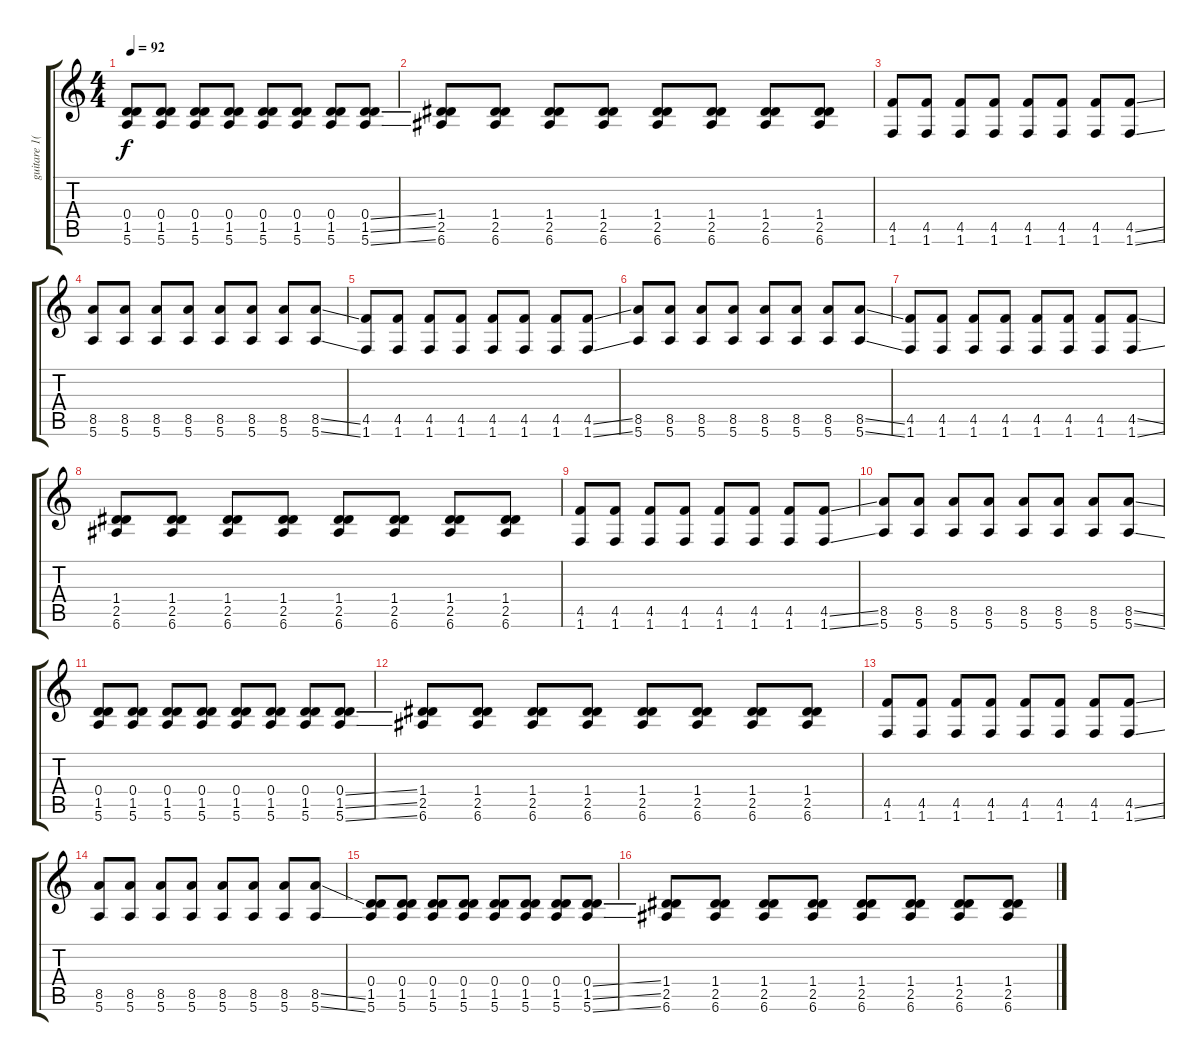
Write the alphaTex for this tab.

\track ("guitare 1(Ben)" "guitare 1(") {instrument electricguitarclean}
\staff {score tabs}
\tuning (E4 B3 A3 D3 Db3 E2) {hide}
\ts (4 4)
\tempo 92
\clef g2
\ks c
(0.4 1.5 5.6).8{dy f} (0.4 1.5 5.6).8 (0.4 1.5 5.6).8 (0.4 1.5 5.6).8 (0.4 1.5 5.6).8 (0.4 1.5 5.6).8 (0.4 1.5 5.6).8 (0.4{ss} 1.5{ss} 5.6{ss}).8 |
(1.4 2.5 6.6).8 (1.4 2.5 6.6).8 (1.4 2.5 6.6).8 (1.4 2.5 6.6).8 (1.4 2.5 6.6).8 (1.4 2.5 6.6).8 (1.4 2.5 6.6).8 (1.4 2.5 6.6).8 |
(4.5 1.6).8{instrument distortionguitar} (4.5 1.6).8 (4.5 1.6).8 (4.5 1.6).8 (4.5 1.6).8 (4.5 1.6).8 (4.5 1.6).8 (4.5{ss} 1.6{ss}).8 |
(8.5 5.6).8 (8.5 5.6).8 (8.5 5.6).8 (8.5 5.6).8 (8.5 5.6).8 (8.5 5.6).8 (8.5 5.6).8 (8.5{ss} 5.6{ss}).8 |
(4.5 1.6).8{instrument distortionguitar} (4.5 1.6).8 (4.5 1.6).8 (4.5 1.6).8 (4.5 1.6).8 (4.5 1.6).8 (4.5 1.6).8 (4.5{ss} 1.6{ss}).8 |
(8.5 5.6).8 (8.5 5.6).8 (8.5 5.6).8 (8.5 5.6).8 (8.5 5.6).8 (8.5 5.6).8 (8.5 5.6).8 (8.5{ss} 5.6{ss}).8 |
(4.5 1.6).8{instrument distortionguitar} (4.5 1.6).8 (4.5 1.6).8 (4.5 1.6).8 (4.5 1.6).8 (4.5 1.6).8 (4.5 1.6).8 (4.5{ss} 1.6{ss}).8 |
(1.4 2.5 6.6).8 (1.4 2.5 6.6).8 (1.4 2.5 6.6).8 (1.4 2.5 6.6).8 (1.4 2.5 6.6).8 (1.4 2.5 6.6).8 (1.4 2.5 6.6).8 (1.4 2.5 6.6).8 |
(4.5 1.6).8{instrument distortionguitar} (4.5 1.6).8 (4.5 1.6).8 (4.5 1.6).8 (4.5 1.6).8 (4.5 1.6).8 (4.5 1.6).8 (4.5{ss} 1.6{ss}).8 |
(8.5 5.6).8 (8.5 5.6).8 (8.5 5.6).8 (8.5 5.6).8 (8.5 5.6).8 (8.5 5.6).8 (8.5 5.6).8 (8.5{ss} 5.6{ss}).8 |
(0.4 1.5 5.6).8 (0.4 1.5 5.6).8 (0.4 1.5 5.6).8 (0.4 1.5 5.6).8 (0.4 1.5 5.6).8 (0.4 1.5 5.6).8 (0.4 1.5 5.6).8 (0.4{ss} 1.5{ss} 5.6{ss}).8 |
(1.4 2.5 6.6).8 (1.4 2.5 6.6).8 (1.4 2.5 6.6).8 (1.4 2.5 6.6).8 (1.4 2.5 6.6).8 (1.4 2.5 6.6).8 (1.4 2.5 6.6).8 (1.4 2.5 6.6).8 |
(4.5 1.6).8{instrument distortionguitar} (4.5 1.6).8 (4.5 1.6).8 (4.5 1.6).8 (4.5 1.6).8 (4.5 1.6).8 (4.5 1.6).8 (4.5{ss} 1.6{ss}).8 |
(8.5 5.6).8 (8.5 5.6).8 (8.5 5.6).8 (8.5 5.6).8 (8.5 5.6).8 (8.5 5.6).8 (8.5 5.6).8 (8.5{ss} 5.6{ss}).8 |
(0.4 1.5 5.6).8 (0.4 1.5 5.6).8 (0.4 1.5 5.6).8 (0.4 1.5 5.6).8 (0.4 1.5 5.6).8 (0.4 1.5 5.6).8 (0.4 1.5 5.6).8 (0.4{ss} 1.5{ss} 5.6{ss}).8 |
(1.4 2.5 6.6).8 (1.4 2.5 6.6).8 (1.4 2.5 6.6).8 (1.4 2.5 6.6).8 (1.4 2.5 6.6).8 (1.4 2.5 6.6).8 (1.4 2.5 6.6).8 (1.4 2.5 6.6).8
